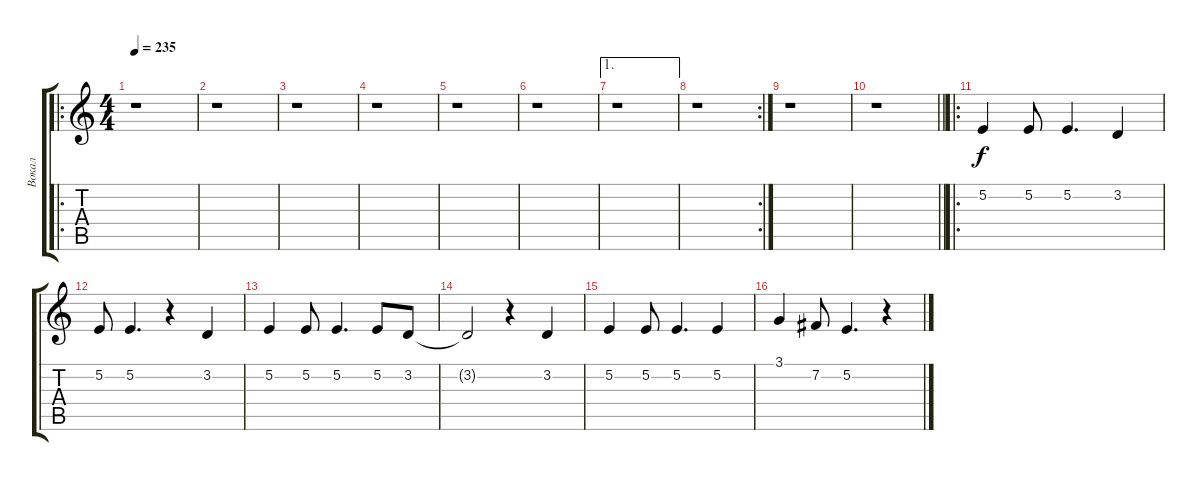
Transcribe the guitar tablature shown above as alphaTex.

\track ("Вокал" "Вокал") {instrument oboe}
\staff {score tabs}
\tuning (E4 B3 G3 D3 A2 E2) {hide}
\ro
\ts (4 4)
\tempo 235
\clef g2
\ks c
r.1{dy f} |
r.1 |
r.1 |
r.1 |
r.1 |
r.1 |
\ae 1
r.1 |
\rc 2
r.1 |
r.1 |
\barLineRight lightlight
r.1 |
\ro
5.2.4 5.2.8 5.2.4{d} 3.2.4 |
5.2.8 5.2.4{d} r.4 3.2.4 |
5.2.4 5.2.8 5.2.4{d} 5.2.8 3.2.8 |
3.2{t}.2 r.4 3.2.4 |
5.2.4 5.2.8 5.2.4{d} 5.2.4 |
3.1.4 7.2.8 5.2.4{d} r.4
